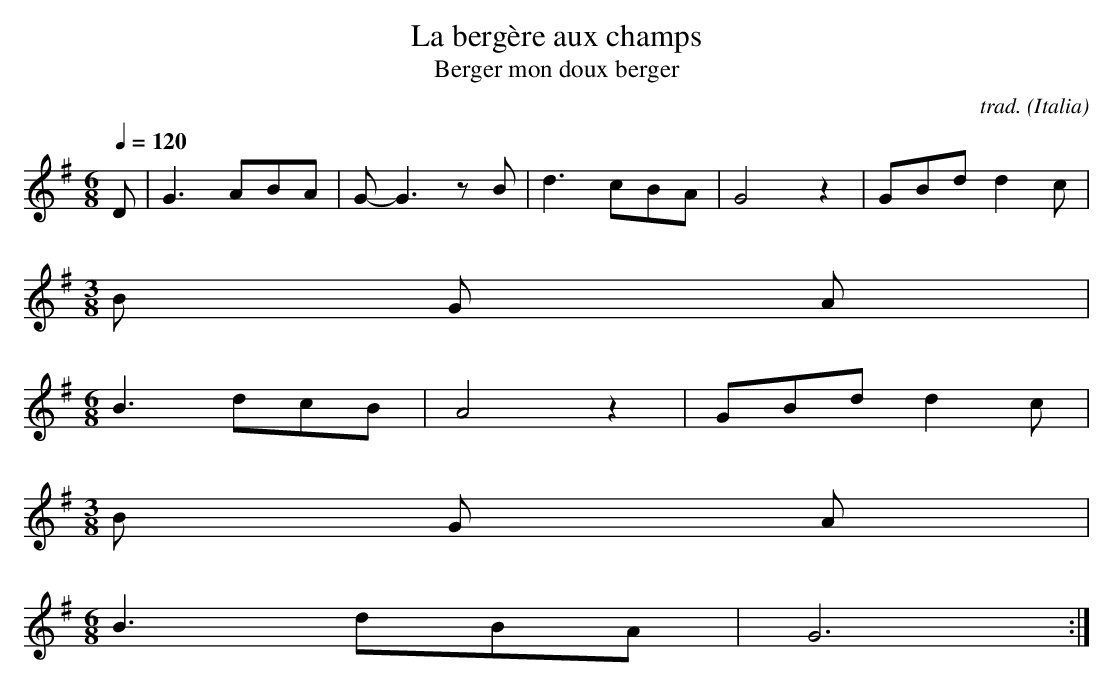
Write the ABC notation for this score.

X:1
T:La bergère aux champs
T:Berger mon doux berger
C:trad.
O:Italia
Q:1/4=120
V:1
M:6/8
L:1/8
K:G
D |G3 ABA |G-G3z B |d3 cBA |G4 z2 |GBd d2 c |
M:3/8
L:1/16
B2 G2 A2 |
M:6/8
L:1/8
B3 dcB |A4 z2 |GBd d2 c |
M:3/8
L:1/16
B2 G2 A2 |
M:6/8
L:1/8
B3 dBA |G6 :|
     %End of file
